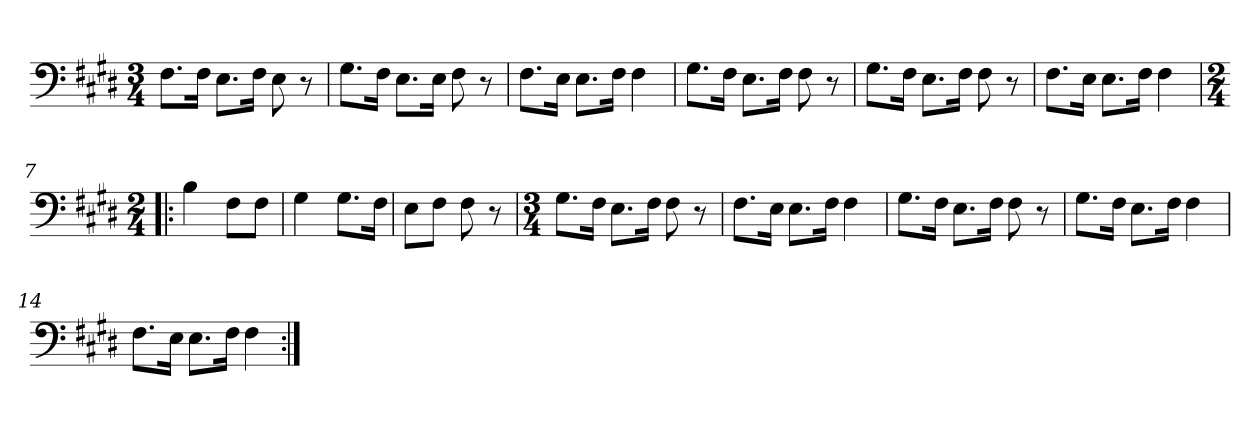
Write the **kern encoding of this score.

**kern
*part1
*staff1
*clefF4
*k[f#c#g#d#]
*M3/4
=1
8.F#\L
16F#\Jk
8.E\L
16F#\Jk
8E\
8r
=2
8.G#\L
16F#\Jk
8.E\L
16E\Jk
8F#\
8r
=3
8.F#\L
16E\Jk
8.E\L
16F#\Jk
4F#\
=4
8.G#\L
16F#\Jk
8.E\L
16F#\Jk
8F#\
8r
=5
8.G#\L
16F#\Jk
8.E\L
16F#\Jk
8F#\
8r
=6
8.F#\L
16E\Jk
8.E\L
16F#\Jk
4F#\
=7!|:
*M2/4
4B\
8F#\L
8F#\J
=8
4G#\
8.G#\L
16F#\Jk
=9
8E\L
8F#\J
8F#\
8r
=10
*M3/4
8.G#\L
16F#\Jk
8.E\L
16F#\Jk
8F#\
8r
=11
8.F#\L
16E\Jk
8.E\L
16F#\Jk
4F#\
=12
8.G#\L
16F#\Jk
8.E\L
16F#\Jk
8F#\
8r
=13
8.G#\L
16F#\Jk
8.E\L
16F#\Jk
4F#\
=14
8.F#\L
16E\Jk
8.E\L
16F#\Jk
4F#\
=:|!
*-
